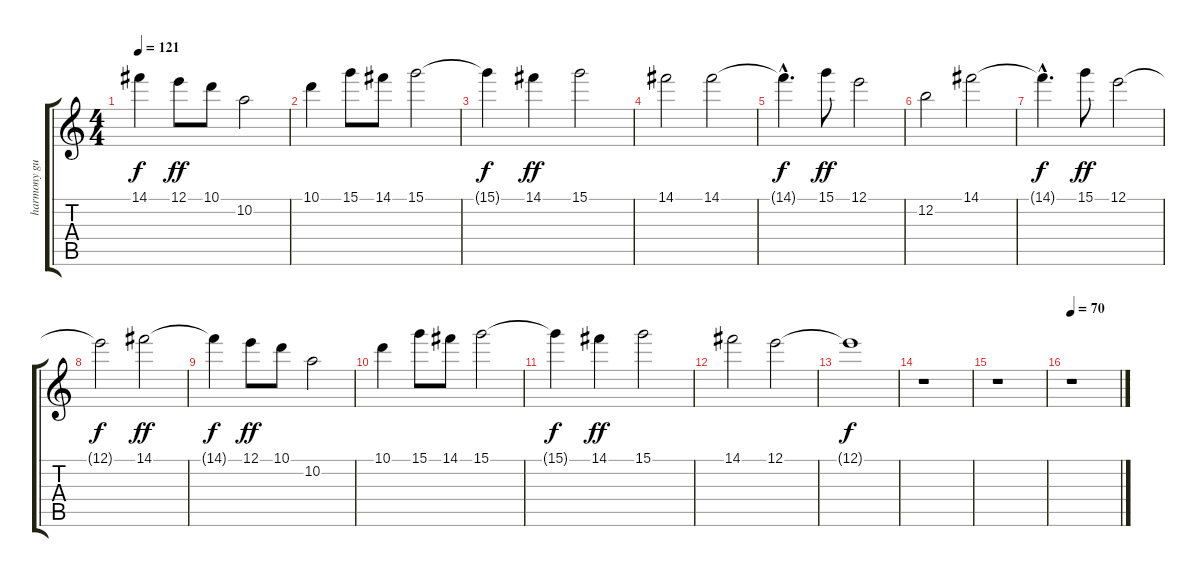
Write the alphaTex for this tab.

\track ("harmony guitar" "harmony gu") {instrument distortionguitar}
\staff {score tabs}
\tuning (E4 B3 G3 D3 A2 E2) {hide}
\ts (4 4)
\tempo 121
\clef g2
\ks c
14.1{t}.4{dy f} 12.1.8{dy ff} 10.1.8 10.2.2 |
10.1.4 15.1.8 14.1.8 15.1.2 |
15.1{t}.4{dy f} 14.1.4{dy ff} 15.1.2 |
14.1.2 14.1.2 |
14.1{hac t}.4{d dy f} 15.1.8{dy ff} 12.1.2 |
12.2.2 14.1.2 |
14.1{hac t}.4{d dy f} 15.1.8{dy ff} 12.1.2 |
12.1{t}.2{dy f} 14.1.2{dy ff} |
14.1{t}.4{dy f} 12.1.8{dy ff} 10.1.8 10.2.2 |
10.1.4 15.1.8 14.1.8 15.1.2 |
15.1{t}.4{dy f} 14.1.4{dy ff} 15.1.2 |
14.1.2 12.1.2 |
12.1{t}.1{dy f} |
r.1 |
r.1 |
\tempo 70
r.1
